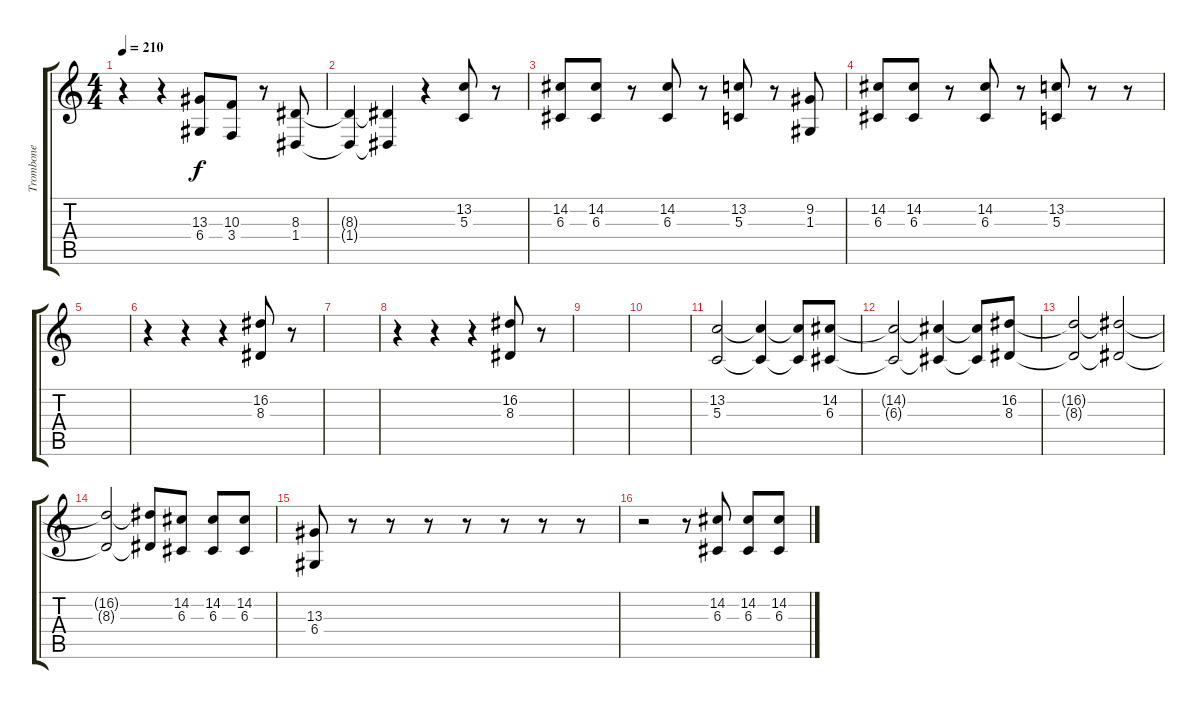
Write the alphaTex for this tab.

\track ("Trombone" "Trombone") {instrument trombone}
\staff {score tabs}
\tuning (E4 B3 G3 D3 A2 E2) {hide}
\ts (4 4)
\tempo 210
\clef g2
\ks c
r.4{dy f} r.4 (13.3 6.4).8 (10.3 3.4).8 r.8 (8.3 1.4).8 |
(8.3{t} 1.4{t}).4 (8.3{t} 1.4{t}).4 r.4 (13.2 5.3).8 r.8 |
(14.2 6.3).8 (14.2 6.3).8 r.8 (14.2 6.3).8 r.8 (13.2 5.3).8 r.8 (9.2 1.3).8 |
(14.2 6.3).8 (14.2 6.3).8 r.8 (14.2 6.3).8 r.8 (13.2 5.3).8 r.8 r.8 |
|
r.4 r.4 r.4 (16.2 8.3).8 r.8 |
|
r.4 r.4 r.4 (16.2 8.3).8 r.8 |
|
|
(13.2 5.3).2{volume 10} (13.2{t} 5.3{t}).4{volume 11} (13.2{t} 5.3{t}).8 (14.2 6.3).8{volume 12} |
(14.2{t} 6.3{t}).2{volume 13} (14.2{t} 6.3{t}).4 (14.2{t} 6.3{t}).8 (16.2 8.3).8{volume 16} |
(16.2{t} 8.3{t}).2{volume 16} (16.2{t} 8.3{t}).2 |
(16.2{t} 8.3{t}).2 (16.2{t} 8.3{t}).8 (14.2 6.3).8 (14.2 6.3).8 (14.2 6.3).8 |
(13.3 6.4).8 r.8 r.8 r.8 r.8 r.8 r.8 r.8 |
r.2 r.8 (14.2 6.3).8 (14.2 6.3).8 (14.2 6.3).8
